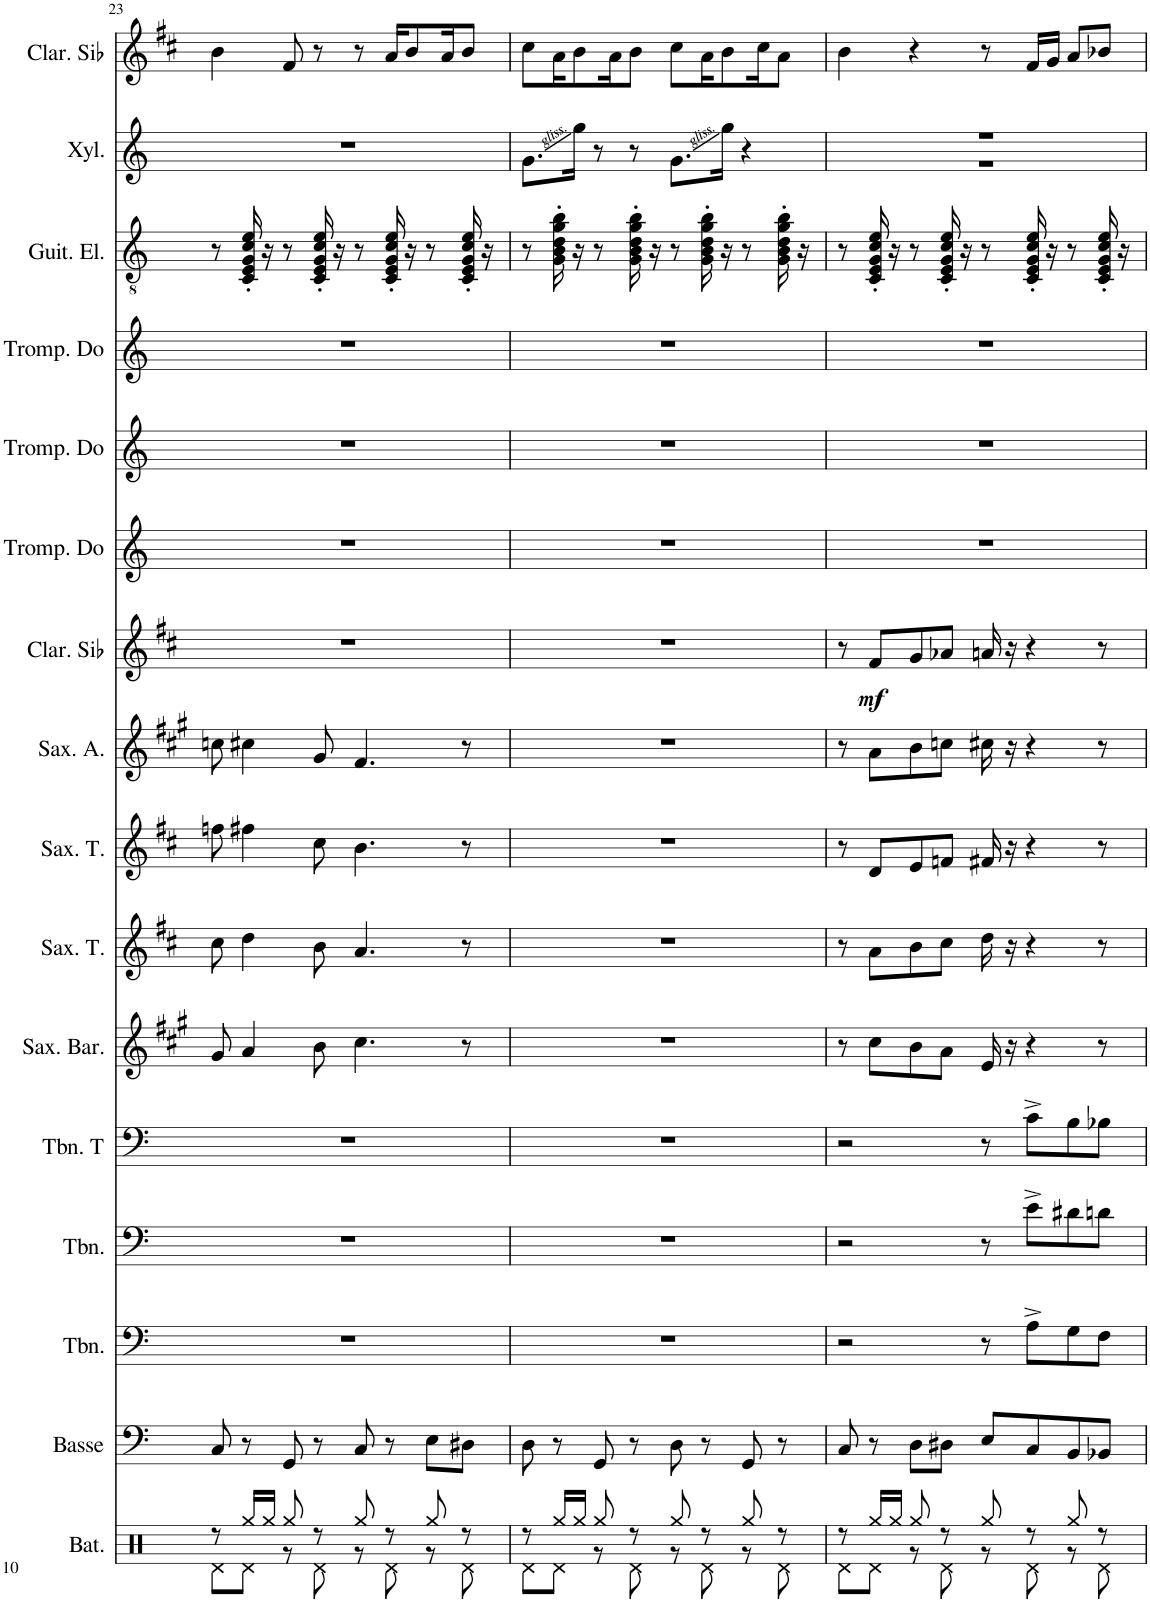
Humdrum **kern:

**kern	**kern	**kern	**kern	**kern	**kern	**kern	**kern	**kern	**kern	**dynam	**kern	**kern	**kern	**kern	**kern	**kern
*part16	*part15	*part14	*part13	*part12	*part11	*part10	*part9	*part8	*part7	*part7	*part6	*part5	*part4	*part3	*part2	*part1
*staff16	*staff15	*staff14	*staff13	*staff12	*staff11	*staff10	*staff9	*staff8	*staff7	*staff7	*staff6	*staff5	*staff4	*staff3	*staff2	*staff1
*I"Batterie	*I"Basse acoustique	*I"Trombone	*I"Trombone	*I"Trombone ténor	*I"Saxophone Baryton	*I"Saxophone Ténor	*I"Saxophone Ténor	*I"Saxophone Alto	*I"Clarinette en Sib	*	*I"Trompette en Do	*I"Trompette en Do	*I"Trompette en Do	*I"Guitare électrique	*I"Xylophone	*I"Clarinette en Sib
*I'Bat.	*I'Basse	*I'Tbn.	*I'Tbn.	*I'Tbn. T	*I'Sax. Bar.	*I'Sax. T.	*I'Sax. T.	*I'Sax. A.	*I'Clar. Sib	*	*I'Tromp. Do	*I'Tromp. Do	*I'Tromp. Do	*I'Guit. El.	*I'Xyl.	*I'Clar. Sib
!!LO:PB:g=z
*clefX	*clefF4	*clefF4	*clefF4	*clefF4	*clefG2	*clefG2	*clefG2	*clefG2	*clefG2	*	*clefG2	*clefG2	*clefG2	*clefGv2	*clefG2	*clefG2
*	*Trd7c12	*	*	*	*Trd12c21	*Trd8c14	*Trd8c14	*Trd5c9	*Trd1c2	*	*Trd1c2	*Trd1c2	*Trd1c2	*	*Trd-7c-12	*Trd1c2
*k[]	*k[]	*k[]	*k[]	*k[]	*k[f#c#g#]	*k[f#c#]	*k[f#c#]	*k[f#c#g#]	*k[f#c#]	*	*k[]	*k[]	*k[]	*k[]	*k[]	*k[f#c#]
*M4/4	*M4/4	*M4/4	*M4/4	*M4/4	*M4/4	*M4/4	*M4/4	*M4/4	*M4/4	*	*M4/4	*M4/4	*M4/4	*M4/4	*M4/4	*M4/4
=23	=23	=23	=23	=23	=23	=23	=23	=23	=23	=23	=23	=23	=23	=23	=23	=23
*^	*	*	*	*	*	*	*	*	*	*	*	*	*	*	*	*
8r	8Rd\L	8C/	1r	1r	1r	8g#/	8cc#\	8ffn\	8ccn\	1r	.	1r	1r	1r	8r	1r	4b\
16Rgg/LL	8Rd\J	8r	.	.	.	4a/	4dd\	4ff#X\	4cc#X\	.	.	.	.	.	16C/' 16E/' 16G/' 16c/' 16e/'	.	.
16Rgg/JJ	.	.	.	.	.	.	.	.	.	.	.	.	.	.	16r	.	.
8Rgg/	8r	8GG/	.	.	.	.	.	.	.	.	.	.	.	.	8r	.	8f#/
8r	8Rd\	8r	.	.	.	8b\	8b\	8cc#\	8g#/	.	.	.	.	.	16C/' 16E/' 16G/' 16c/' 16e/'	.	8r
.	.	.	.	.	.	.	.	.	.	.	.	.	.	.	16r	.	.
8Rgg/	8r	8C/	.	.	.	4.cc#\	4.a/	4.b\	4.f#/	.	.	.	.	.	8r	.	8r
8r	8Rd\	8r	.	.	.	.	.	.	.	.	.	.	.	.	16C/' 16E/' 16G/' 16c/' 16e/'	.	16a/KL
.	.	.	.	.	.	.	.	.	.	.	.	.	.	.	16r	.	8b/
8Rgg/	8r	8E\L	.	.	.	.	.	.	.	.	.	.	.	.	8r	.	.
.	.	.	.	.	.	.	.	.	.	.	.	.	.	.	.	.	16a/K
8r	8Rd\	8D#X\J	.	.	.	8r	8r	8r	8r	.	.	.	.	.	16C/' 16E/' 16G/' 16c/' 16e/'	.	8b/J
.	.	.	.	.	.	.	.	.	.	.	.	.	.	.	16r	.	.
=24	=24	=24	=24	=24	=24	=24	=24	=24	=24	=24	=24	=24	=24	=24	=24	=24	=24
8r	8Rd\L	8D\	1r	1r	1r	1r	1r	1r	1r	1r	.	1r	1r	1r	8r	8.g\L	8cc#\L
16Rgg/LL	8Rd\J	8r	.	.	.	.	.	.	.	.	.	.	.	.	16G\' 16B\' 16d\' 16g\' 16b\'	.	16a\K
16Rgg/JJ	.	.	.	.	.	.	.	.	.	.	.	.	.	.	16r	16gg\Jk	8b\
8Rgg/	8r	8GG/	.	.	.	.	.	.	.	.	.	.	.	.	8r	8r	.
.	.	.	.	.	.	.	.	.	.	.	.	.	.	.	.	.	16a\K
8r	8Rd\	8r	.	.	.	.	.	.	.	.	.	.	.	.	16G\' 16B\' 16d\' 16g\' 16b\'	8r	8b\J
.	.	.	.	.	.	.	.	.	.	.	.	.	.	.	16r	.	.
8Rgg/	8r	8D\	.	.	.	.	.	.	.	.	.	.	.	.	8r	8.g\L	8cc#\L
8r	8Rd\	8r	.	.	.	.	.	.	.	.	.	.	.	.	16G\' 16B\' 16d\' 16g\' 16b\'	.	16a\K
.	.	.	.	.	.	.	.	.	.	.	.	.	.	.	16r	16gg\Jk	8b\
8Rgg/	8r	8GG/	.	.	.	.	.	.	.	.	.	.	.	.	8r	4r	.
.	.	.	.	.	.	.	.	.	.	.	.	.	.	.	.	.	16cc#\K
8r	8Rd\	8r	.	.	.	.	.	.	.	.	.	.	.	.	16G\' 16B\' 16d\' 16g\' 16b\'	.	8a\J
.	.	.	.	.	.	.	.	.	.	.	.	.	.	.	16r	.	.
=25	=25	=25	=25	=25	=25	=25	=25	=25	=25	=25	=25	=25	=25	=25	=25	=25	=25
*	*	*	*	*	*	*	*	*	*	*	*	*	*	*	*	*^	*
8r	8Rd\L	8C/	2r	2r	2r	8r	8r	8r	8r	8r	.	1r	1r	1r	8r	1r	1r	4b\
!	!	!	!	!	!	!	!	!	!	!	!LO:DY:b	!	!	!	!	!	!	!
16Rgg/LL	8Rd\J	8r	.	.	.	8cc#\L	8a\L	8d/L	8a\L	8f#/L	mf	.	.	.	16C/' 16E/' 16G/' 16c/' 16e/'	.	.	.
16Rgg/JJ	.	.	.	.	.	.	.	.	.	.	.	.	.	.	16r	.	.	.
8Rgg/	8r	8D\L	.	.	.	8b\	8b\	8e/	8b\	8g/	.	.	.	.	8r	.	.	4r
8r	8Rd\	8D#X\J	.	.	.	8a\J	8cc#\J	8fn/J	8ccn\J	8a-X/J	.	.	.	.	16C/' 16E/' 16G/' 16c/' 16e/'	.	.	.
.	.	.	.	.	.	.	.	.	.	.	.	.	.	.	16r	.	.	.
8Rgg/	8r	8E/L	8r	8r	8r	16e/	16dd\	16f#X/	16cc#X\	16an/	.	.	.	.	8r	.	.	8r
.	.	.	.	.	.	16r	16r	16r	16r	16r	.	.	.	.	.	.	.	.
8r	8Rd\	8C/	8A^\L	8e^\L	8c^\L	4r	4r	4r	4r	4r	.	.	.	.	16C/' 16E/' 16G/' 16c/' 16e/'	.	.	16f#/LL
.	.	.	.	.	.	.	.	.	.	.	.	.	.	.	16r	.	.	16g/JJ
8Rgg/	8r	8BB/	8G\	8d#X\	8B\	.	.	.	.	.	.	.	.	.	8r	.	.	8a/L
8r	8Rd\	8BB-X/J	8F\J	8dn\J	8B-X\J	8r	8r	8r	8r	8r	.	.	.	.	16C/' 16E/' 16G/' 16c/' 16e/'	.	.	8b-X/J
.	.	.	.	.	.	.	.	.	.	.	.	.	.	.	16r	.	.	.
*v	*v	*	*	*	*	*	*	*	*	*	*	*	*	*	*	*v	*v	*
=	=	=	=	=	=	=	=	=	=	=	=	=	=	=	=	=
*-	*-	*-	*-	*-	*-	*-	*-	*-	*-	*-	*-	*-	*-	*-	*-	*-
